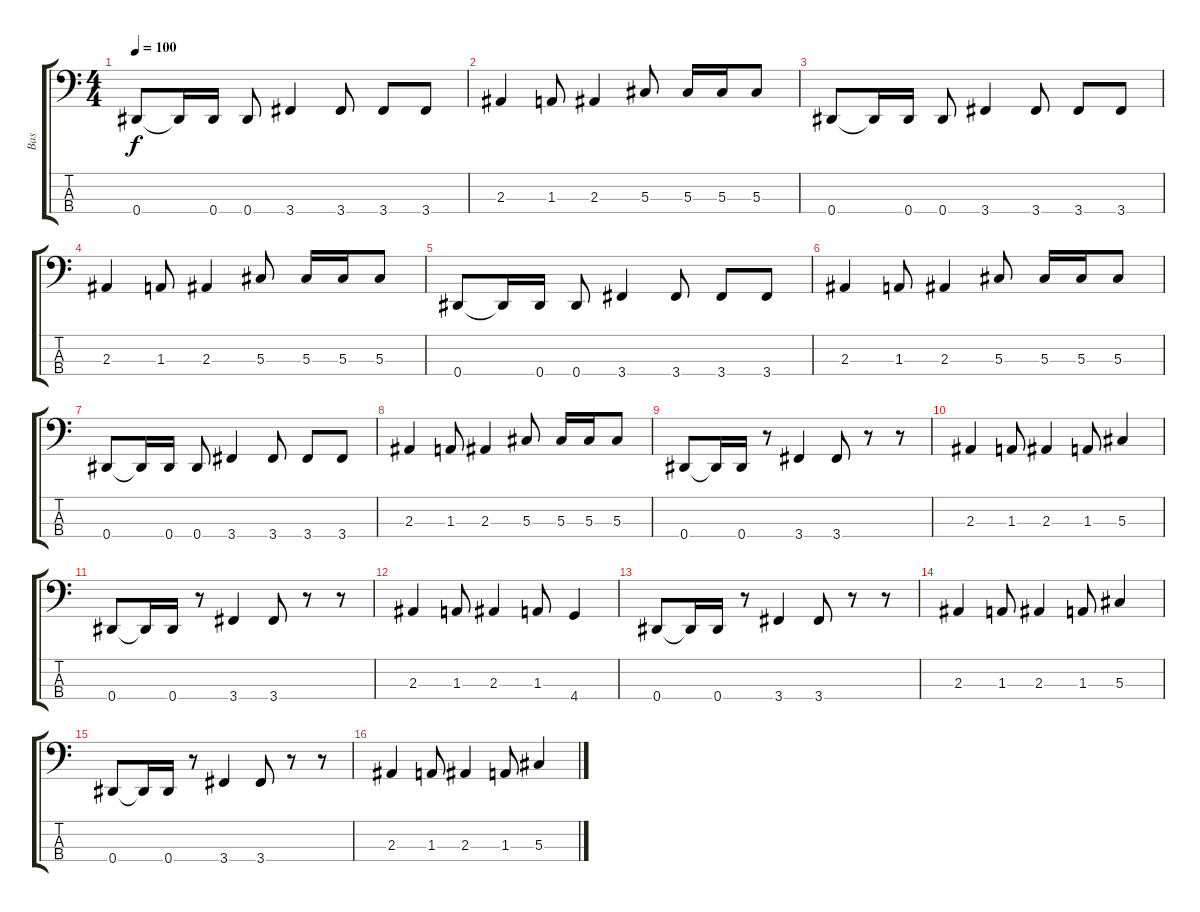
\track ("Bas" "Bas") {instrument electricbassfinger}
\staff {score tabs}
\tuning (Gb2 Db2 Ab1 Eb1) {hide}
\ts (4 4)
\tempo 100
\clef f4
\ks c
0.4.8{dy f} 0.4{t}.16 0.4.16 0.4.8 3.4.4 3.4.8 3.4.8 3.4.8 |
2.3.4 1.3.8 2.3.4 5.3.8 5.3.16 5.3.16 5.3.8 |
0.4.8 0.4{t}.16 0.4.16 0.4.8 3.4.4 3.4.8 3.4.8 3.4.8 |
2.3.4 1.3.8 2.3.4 5.3.8 5.3.16 5.3.16 5.3.8 |
0.4.8 0.4{t}.16 0.4.16 0.4.8 3.4.4 3.4.8 3.4.8 3.4.8 |
2.3.4 1.3.8 2.3.4 5.3.8 5.3.16 5.3.16 5.3.8 |
0.4.8 0.4{t}.16 0.4.16 0.4.8 3.4.4 3.4.8 3.4.8 3.4.8 |
2.3.4 1.3.8 2.3.4 5.3.8 5.3.16 5.3.16 5.3.8 |
0.4.8 0.4{t}.16 0.4.16 r.8 3.4.4 3.4.8 r.8 r.8 |
2.3.4 1.3.8 2.3.4 1.3.8 5.3.4 |
0.4.8 0.4{t}.16 0.4.16 r.8 3.4.4 3.4.8 r.8 r.8 |
2.3.4 1.3.8 2.3.4 1.3.8 4.4.4 |
0.4.8 0.4{t}.16 0.4.16 r.8 3.4.4 3.4.8 r.8 r.8 |
2.3.4 1.3.8 2.3.4 1.3.8 5.3.4 |
0.4.8 0.4{t}.16 0.4.16 r.8 3.4.4 3.4.8 r.8 r.8 |
2.3.4 1.3.8 2.3.4 1.3.8 5.3.4
